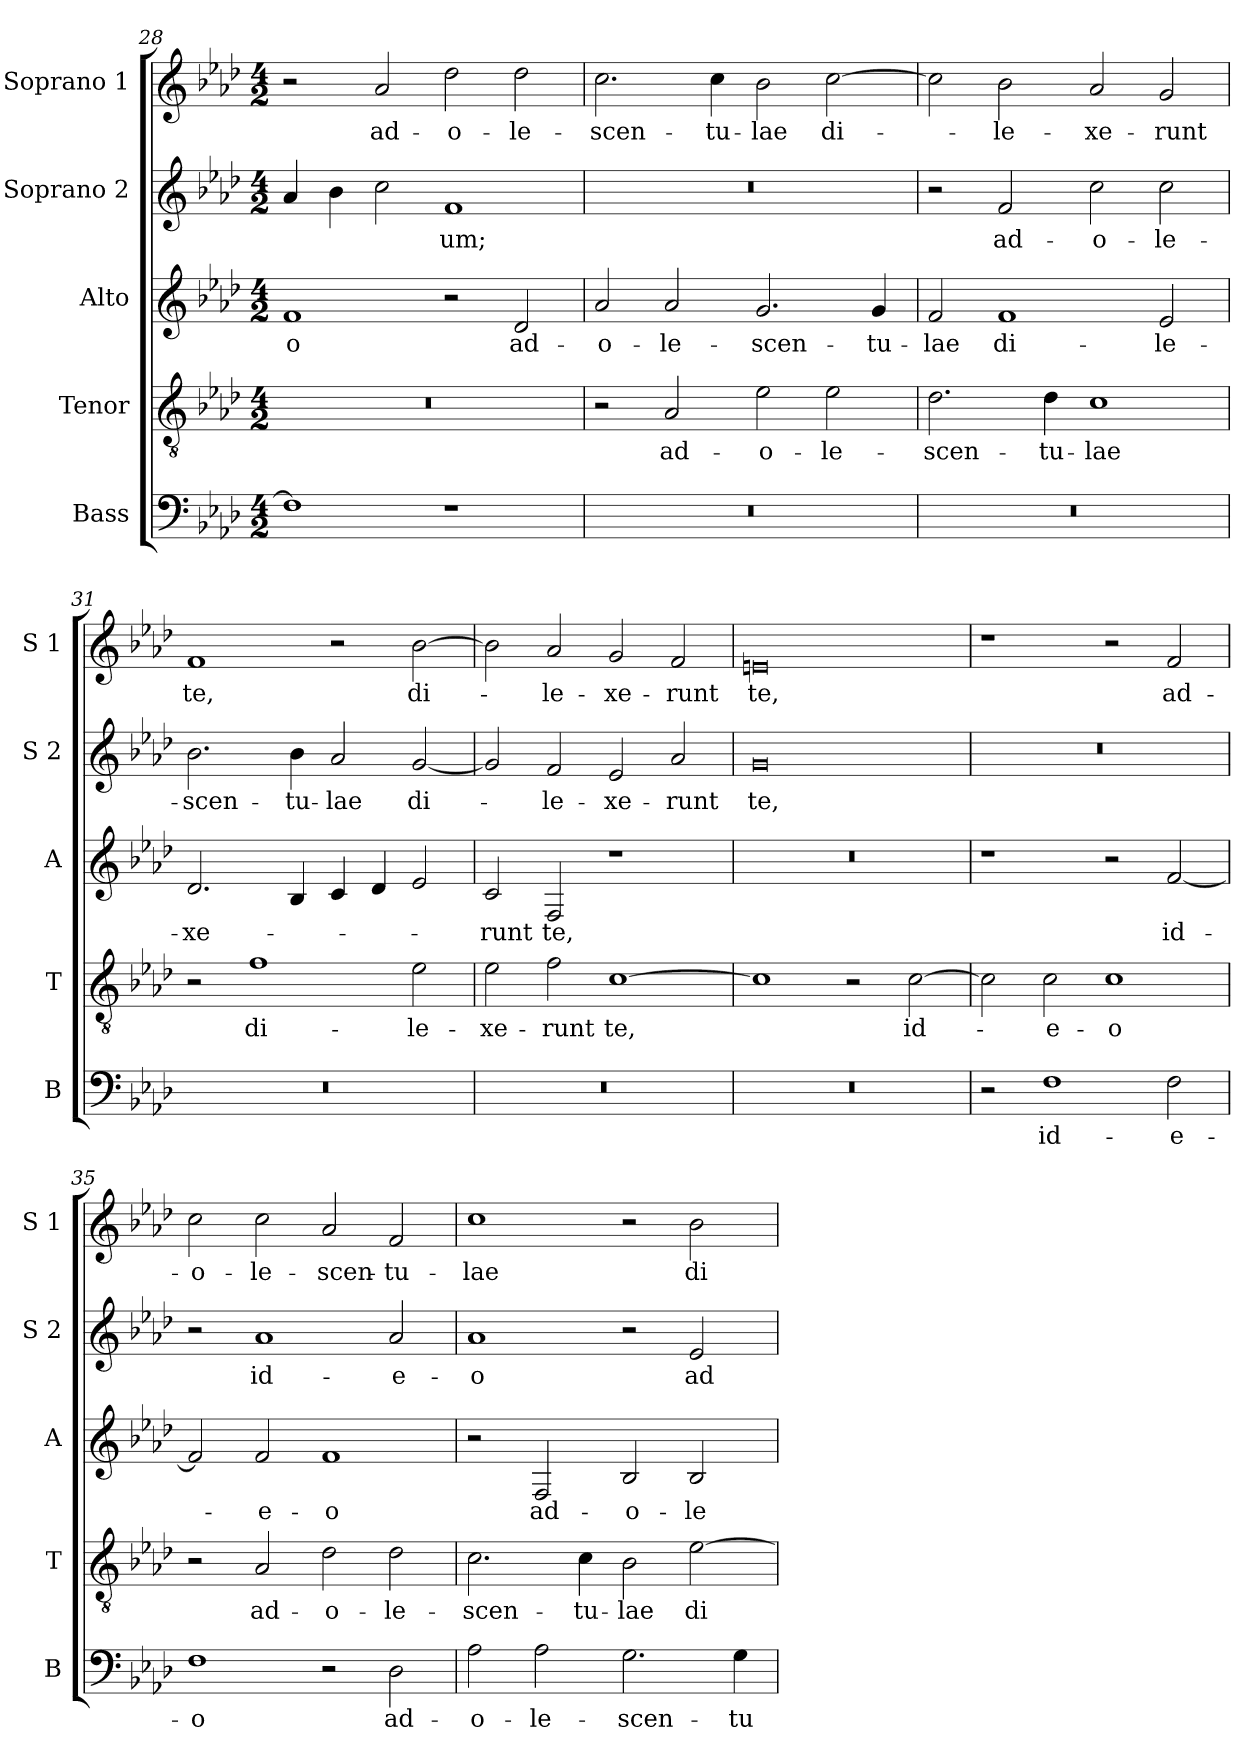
**kern	**text	**kern	**text	**kern	**text	**kern	**text	**kern	**text
*part5	*part5	*part4	*part4	*part3	*part3	*part2	*part2	*part1	*part1
*staff5	*staff5	*staff4	*staff4	*staff3	*staff3	*staff2	*staff2	*staff1	*staff1
*I"Bass	*	*I"Tenor	*	*I"Alto	*	*I"Soprano 2	*	*I"Soprano 1	*
*I'B	*	*I'T	*	*I'A	*	*I'S 2	*	*I'S 1	*
!!LO:PB:g=z
*clefF4	*	*clefGv2	*	*clefG2	*	*clefG2	*	*clefG2	*
*k[b-e-a-d-]	*	*k[b-e-a-d-]	*	*k[b-e-a-d-]	*	*k[b-e-a-d-]	*	*k[b-e-a-d-]	*
*A-:	*	*A-:	*	*A-:	*	*A-:	*	*A-:	*
*M4/2	*	*M4/2	*	*M4/2	*	*M4/2	*	*M4/2	*
=28	=28	=28	=28	=28	=28	=28	=28	=28	=28
!	!	!	!	!	!LO:LY:b	!	!	!	!
1F]	.	0r	.	1f	-o	4a-/	.	2r	.
.	.	.	.	.	.	4b-\	.	.	.
!	!	!	!	!	!	!	!	!	!LO:LY:b
.	.	.	.	.	.	2cc\	.	2a-/	ad-
!	!	!	!	!	!	!	!LO:LY:b	!	!LO:LY:b
1r	.	.	.	2r	.	1f	-um;	2dd-\	-o-
!	!	!	!	!	!LO:LY:b	!	!	!	!LO:LY:b
.	.	.	.	2d-/	ad-	.	.	2dd-\	-le-
=29	=29	=29	=29	=29	=29	=29	=29	=29	=29
!	!	!	!	!	!LO:LY:b	!	!	!	!LO:LY:b
0r	.	2r	.	2a-/	-o-	0r	.	2.cc\	-scen-
!	!	!	!LO:LY:b	!	!LO:LY:b	!	!	!	!
.	.	2A-/	ad-	2a-/	-le-	.	.	.	.
!	!	!	!	!	!	!	!	!	!LO:LY:b
.	.	.	.	.	.	.	.	4cc\	-tu-
!	!	!	!LO:LY:b	!	!LO:LY:b	!	!	!	!LO:LY:b
.	.	2e-\	-o-	2.g/	-scen-	.	.	2b-\	-lae
!	!	!	!LO:LY:b	!	!	!	!	!	!LO:LY:b
.	.	2e-\	-le-	.	.	.	.	[2cc\	di-
!	!	!	!	!	!LO:LY:b	!	!	!	!
.	.	.	.	4g/	-tu-	.	.	.	.
=30	=30	=30	=30	=30	=30	=30	=30	=30	=30
!	!	!	!LO:LY:b	!	!LO:LY:b	!	!	!	!
0r	.	2.d-\	-scen-	2f/	-lae	2r	.	2cc\]	.
!	!	!	!	!	!LO:LY:b	!	!LO:LY:b	!	!LO:LY:b
.	.	.	.	1f	di-	2f/	ad-	2b-\	-le-
!	!	!	!LO:LY:b	!	!	!	!	!	!
.	.	4d-\	-tu-	.	.	.	.	.	.
!	!	!	!LO:LY:b	!	!	!	!LO:LY:b	!	!LO:LY:b
.	.	1c	-lae	.	.	2cc\	-o-	2a-/	-xe-
!	!	!	!	!	!LO:LY:b	!	!LO:LY:b	!	!LO:LY:b
.	.	.	.	2e-/	-le-	2cc\	-le-	2g/	-runt
!!LO:LB:g=z
=31	=31	=31	=31	=31	=31	=31	=31	=31	=31
!	!	!	!	!	!LO:LY:b	!	!LO:LY:b	!	!LO:LY:b
0r	.	2r	.	2.d-/	-xe-	2.b-\	-scen-	1f	te,
!	!	!	!LO:LY:b	!	!	!	!	!	!
.	.	1f	di-	.	.	.	.	.	.
!	!	!	!	!	!	!	!LO:LY:b	!	!
.	.	.	.	4B-/	.	4b-\	-tu-	.	.
!	!	!	!	!	!	!	!LO:LY:b	!	!
.	.	.	.	4c/	.	2a-/	-lae	2r	.
.	.	.	.	4d-/	.	.	.	.	.
!	!	!	!LO:LY:b	!	!	!	!LO:LY:b	!	!LO:LY:b
.	.	2e-\	-le-	2e-/	.	[2g/	di-	[2b-\	di-
=32	=32	=32	=32	=32	=32	=32	=32	=32	=32
!	!	!	!LO:LY:b	!	!LO:LY:b	!	!	!	!
0r	.	2e-\	-xe-	2c/	-runt	2g/]	.	2b-\]	.
!	!	!	!LO:LY:b	!	!LO:LY:b	!	!LO:LY:b	!	!LO:LY:b
.	.	2f\	-runt	2F/	te,	2f/	-le-	2a-/	-le-
!	!	!	!LO:LY:b	!	!	!	!LO:LY:b	!	!LO:LY:b
.	.	[1c	te,	1r	.	2e-/	-xe-	2g/	-xe-
!	!	!	!	!	!	!	!LO:LY:b	!	!LO:LY:b
.	.	.	.	.	.	2a-/	-runt	2f/	-runt
=33	=33	=33	=33	=33	=33	=33	=33	=33	=33
!	!	!	!	!	!	!	!LO:LY:b	!	!LO:LY:b
0r	.	1c]	.	0r	.	0g	te,	0en	te,
.	.	2r	.	.	.	.	.	.	.
!	!	!	!LO:LY:b	!	!	!	!	!	!
.	.	[2c\	id-	.	.	.	.	.	.
=34	=34	=34	=34	=34	=34	=34	=34	=34	=34
2r	.	2c\]	.	1r	.	0r	.	1r	.
!	!LO:LY:b	!	!LO:LY:b	!	!	!	!	!	!
1F	id-	2c\	-e-	.	.	.	.	.	.
!	!	!	!LO:LY:b	!	!	!	!	!	!
.	.	1c	-o	2r	.	.	.	2r	.
!	!LO:LY:b	!	!	!	!LO:LY:b	!	!	!	!LO:LY:b
2F\	-e-	.	.	[2f/	id-	.	.	2f/	ad-
!!LO:LB:g=z
=35	=35	=35	=35	=35	=35	=35	=35	=35	=35
!	!LO:LY:b	!	!	!	!	!	!	!	!LO:LY:b
1F	-o	2r	.	2f/]	.	2r	.	2cc\	-o-
!	!	!	!LO:LY:b	!	!LO:LY:b	!	!LO:LY:b	!	!LO:LY:b
.	.	2A-/	ad-	2f/	-e-	1a-	id-	2cc\	-le-
!	!	!	!LO:LY:b	!	!LO:LY:b	!	!	!	!LO:LY:b
2r	.	2d-\	-o-	1f	-o	.	.	2a-/	-scen-
!	!LO:LY:b	!	!LO:LY:b	!	!	!	!LO:LY:b	!	!LO:LY:b
2D-\	ad-	2d-\	-le-	.	.	2a-/	-e-	2f/	-tu-
=36	=36	=36	=36	=36	=36	=36	=36	=36	=36
!	!LO:LY:b	!	!LO:LY:b	!	!	!	!LO:LY:b	!	!LO:LY:b
2A-\	-o-	2.c\	-scen-	2r	.	1a-	-o	1cc	-lae
!	!LO:LY:b	!	!	!	!LO:LY:b	!	!	!	!
2A-\	-le-	.	.	2F/	ad-	.	.	.	.
!	!	!	!LO:LY:b	!	!	!	!	!	!
.	.	4c\	-tu-	.	.	.	.	.	.
!	!LO:LY:b	!	!LO:LY:b	!	!LO:LY:b	!	!	!	!
2.G\	-scen-	2B-\	-lae	2B-/	-o-	2r	.	2r	.
!	!	!	!LO:LY:b	!	!LO:LY:b	!	!LO:LY:b	!	!LO:LY:b
.	.	[2e-\	di-	2B-/	-le-	2e-/	ad-	2b-\	di-
!	!LO:LY:b	!	!	!	!	!	!	!	!
4G\	-tu-	.	.	.	.	.	.	.	.
=	=	=	=	=	=	=	=	=	=
*-	*-	*-	*-	*-	*-	*-	*-	*-	*-
